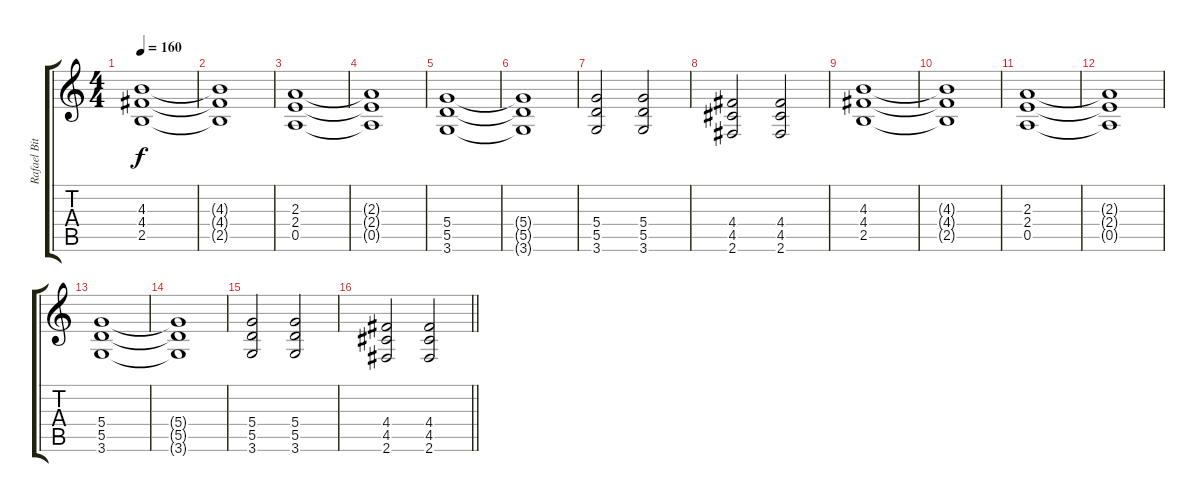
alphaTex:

\track ("Rafael Bittencourt" "Rafael Bit") {instrument distortionguitar}
\staff {score tabs}
\tuning (E4 B3 G3 D3 A2 E2) {hide}
\ts (4 4)
\tempo 160
\clef g2
\ks c
(4.3 4.4 2.5).1{dy f} |
(4.3{t} 4.4{t} 2.5{t}).1 |
(2.3 2.4 0.5).1 |
(2.3{t} 2.4{t} 0.5{t}).1 |
(5.4 5.5 3.6).1 |
(5.4{t} 5.5{t} 3.6{t}).1 |
(5.4 5.5 3.6).2 (5.4 5.5 3.6).2 |
(4.4 4.5 2.6).2 (4.4 4.5 2.6).2 |
(4.3 4.4 2.5).1 |
(4.3{t} 4.4{t} 2.5{t}).1 |
(2.3 2.4 0.5).1 |
(2.3{t} 2.4{t} 0.5{t}).1 |
(5.4 5.5 3.6).1 |
(5.4{t} 5.5{t} 3.6{t}).1 |
(5.4 5.5 3.6).2 (5.4 5.5 3.6).2 |
\barLineRight lightlight
(4.4 4.5 2.6).2 (4.4 4.5 2.6).2
